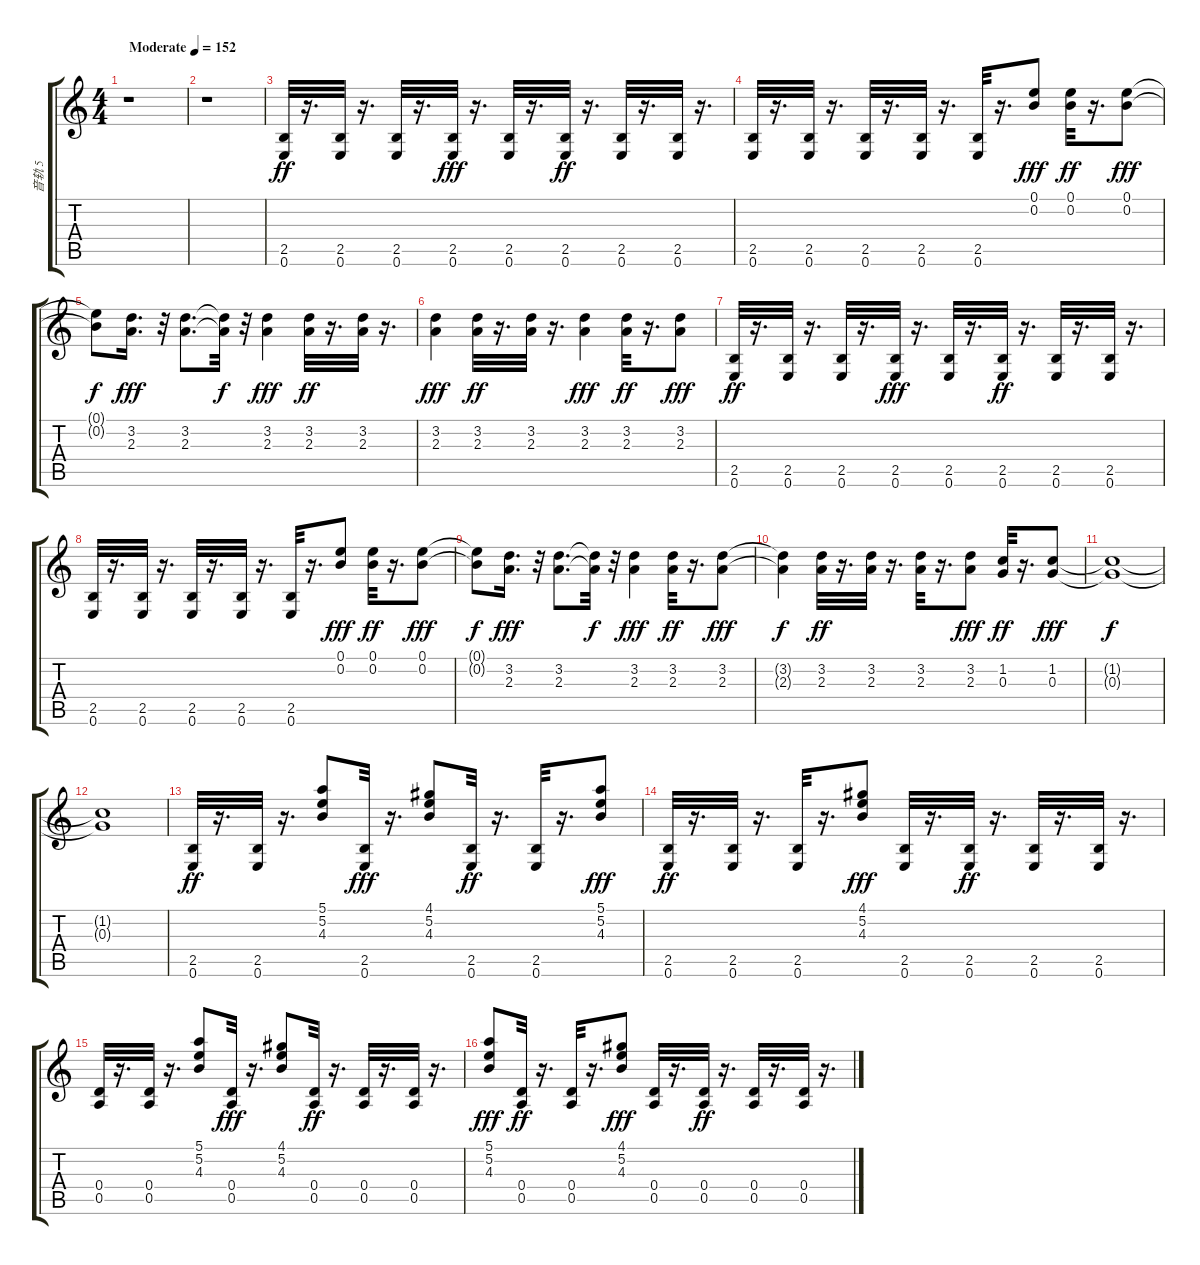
\track ("音轨 5" "音轨 5") {instrument distortionguitar}
\staff {score tabs}
\tuning (E4 B3 G3 D3 A2 E2) {hide}
\ts (4 4)
\tempo (152 "Moderate")
\clef g2
\ks c
r.1{dy ff instrument distortionguitar} |
r.1 |
(2.5 0.6).32 r.16{d} (2.5 0.6).32 r.16{d} (2.5 0.6).32 r.16{d} (2.5 0.6).32{dy fff} r.16{d} (2.5 0.6).32 r.16{d} (2.5 0.6).32{dy ff} r.16{d} (2.5 0.6).32 r.16{d} (2.5 0.6).32 r.16{d} |
(2.5 0.6).32 r.16{d} (2.5 0.6).32 r.16{d} (2.5 0.6).32 r.16{d} (2.5 0.6).32 r.16{d} (2.5 0.6).32 r.16{d} (0.1 0.2).8{dy fff} (0.1 0.2).32{dy ff} r.16{d} (0.1 0.2).8{dy fff} |
(0.1{t} 0.2{t}).8{dy f} (3.2 2.3).16{d dy fff} r.32 (3.2 2.3).8{d} (3.2{t} 2.3{t}).32{dy f} r.32 (3.2 2.3).4{dy fff} (3.2 2.3).32{dy ff} r.16{d} (3.2 2.3).32 r.16{d} |
(3.2 2.3).4{dy fff} (3.2 2.3).32{dy ff} r.16{d} (3.2 2.3).32 r.16{d} (3.2 2.3).4{dy fff} (3.2 2.3).32{dy ff} r.16{d} (3.2 2.3).8{dy fff} |
(2.5 0.6).32{dy ff} r.16{d} (2.5 0.6).32 r.16{d} (2.5 0.6).32 r.16{d} (2.5 0.6).32{dy fff} r.16{d} (2.5 0.6).32 r.16{d} (2.5 0.6).32{dy ff} r.16{d} (2.5 0.6).32 r.16{d} (2.5 0.6).32 r.16{d} |
(2.5 0.6).32 r.16{d} (2.5 0.6).32 r.16{d} (2.5 0.6).32 r.16{d} (2.5 0.6).32 r.16{d} (2.5 0.6).32 r.16{d} (0.1 0.2).8{dy fff} (0.1 0.2).32{dy ff} r.16{d} (0.1 0.2).8{dy fff} |
(0.1{t} 0.2{t}).8{dy f} (3.2 2.3).16{d dy fff} r.32 (3.2 2.3).8{d} (3.2{t} 2.3{t}).32{dy f} r.32 (3.2 2.3).4{dy fff} (3.2 2.3).32{dy ff} r.16{d} (3.2 2.3).8{dy fff} |
(3.2{t} 2.3{t}).4{dy f} (3.2 2.3).32{dy ff} r.16{d} (3.2 2.3).32 r.16{d} (3.2 2.3).32 r.16{d} (3.2 2.3).8{dy fff} (1.2 0.3).32{dy ff} r.16{d} (1.2 0.3).8{dy fff} |
(1.2{t} 0.3{t}).1{dy f} |
(1.2{t} 0.3{t}).1 |
(2.5 0.6).32{dy ff volume 6} r.16{d} (2.5 0.6).32 r.16{d} (5.1 5.2 4.3).8 (2.5 0.6).32{dy fff} r.16{d} (4.1 5.2 4.3).8 (2.5 0.6).32{dy ff} r.16{d} (2.5 0.6).32 r.16{d} (5.1 5.2 4.3).8{dy fff} |
(2.5 0.6).32{dy ff} r.16{d} (2.5 0.6).32 r.16{d} (2.5 0.6).32 r.16{d} (4.1 5.2 4.3).8{dy fff} (2.5 0.6).32 r.16{d} (2.5 0.6).32{dy ff} r.16{d} (2.5 0.6).32 r.16{d} (2.5 0.6).32 r.16{d} |
(0.4 0.5).32 r.16{d} (0.4 0.5).32 r.16{d} (5.1 5.2 4.3).8 (0.4 0.5).32{dy fff} r.16{d} (4.1 5.2 4.3).8 (0.4 0.5).32{dy ff} r.16{d} (0.4 0.5).32 r.16{d} (0.4 0.5).32 r.16{d} |
(5.1 5.2 4.3).8{dy fff} (0.4 0.5).32{dy ff} r.16{d} (0.4 0.5).32 r.16{d} (4.1 5.2 4.3).8{dy fff} (0.4 0.5).32 r.16{d} (0.4 0.5).32{dy ff} r.16{d} (0.4 0.5).32 r.16{d} (0.4 0.5).32 r.16{d}
